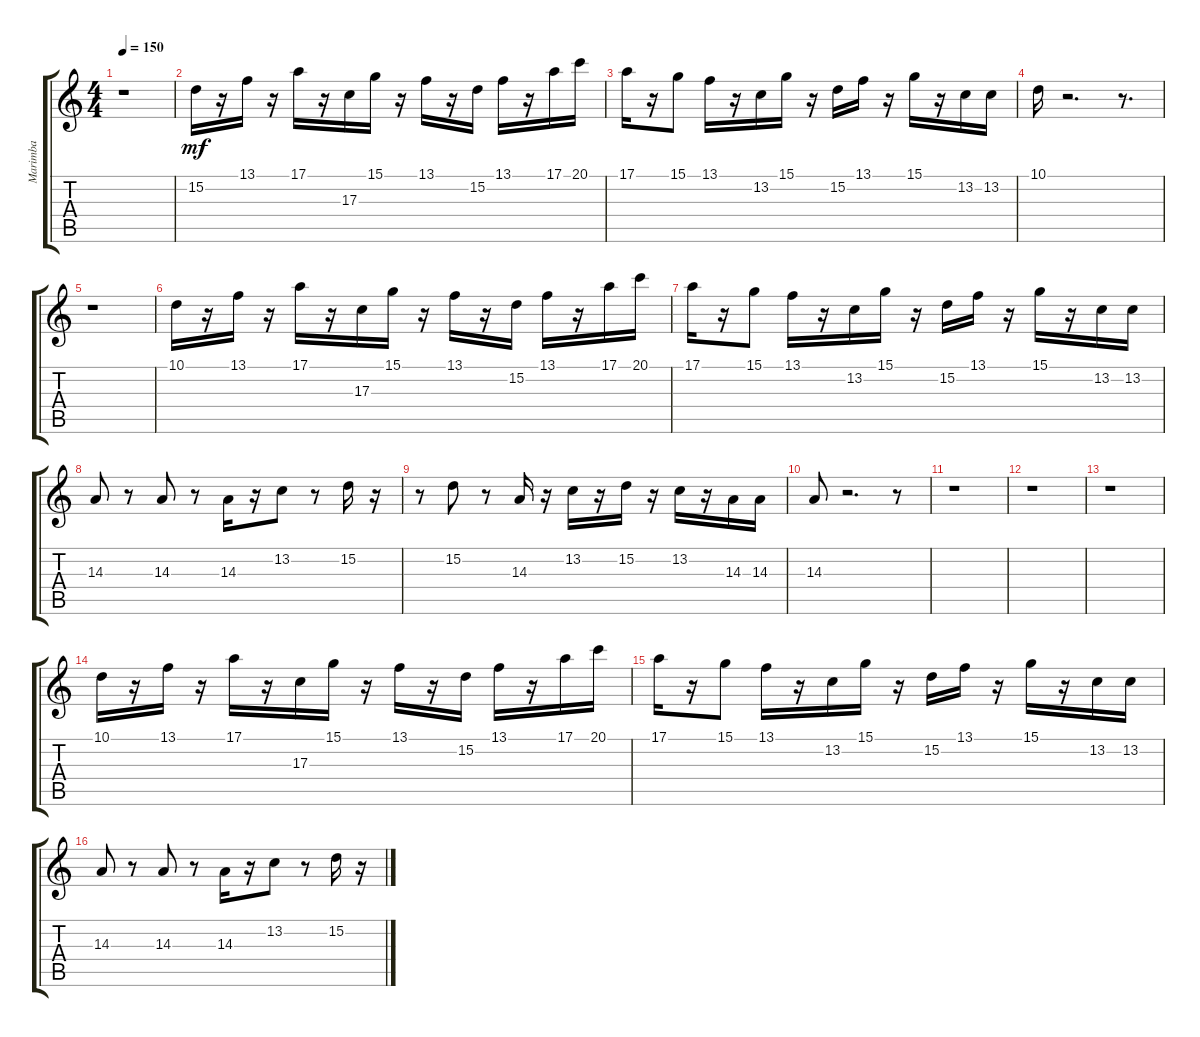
\track ("Marimba" "Marimba") {instrument marimba}
\staff {score tabs}
\tuning (E4 B3 G3 D3 A2 E2) {hide}
\ts (4 4)
\tempo 150
\clef g2
\ks c
r.1{dy mf} |
15.2.16 r.16 13.1.16 r.16 17.1.16 r.16 17.3.16 15.1.16 r.16 13.1.16 r.16 15.2.16 13.1.16 r.16 17.1.16 20.1.16 |
17.1.16 r.16 15.1.8 13.1.16 r.16 13.2.16 15.1.16 r.16 15.2.16 13.1.16 r.16 15.1.16 r.16 13.2.16 13.2.16 |
10.1.16 r.2{d} r.8{d} |
r.1 |
10.1.16 r.16 13.1.16 r.16 17.1.16 r.16 17.3.16 15.1.16 r.16 13.1.16 r.16 15.2.16 13.1.16 r.16 17.1.16 20.1.16 |
17.1.16 r.16 15.1.8 13.1.16 r.16 13.2.16 15.1.16 r.16 15.2.16 13.1.16 r.16 15.1.16 r.16 13.2.16 13.2.16 |
14.3.8 r.8 14.3.8 r.8 14.3.16 r.16 13.2.8 r.8 15.2.16 r.16 |
r.8 15.2.8 r.8 14.3.16 r.16 13.2.16 r.16 15.2.16 r.16 13.2.16 r.16 14.3.16 14.3.16 |
14.3.8 r.2{d} r.8 |
r.1 |
r.1 |
r.1 |
10.1.16 r.16 13.1.16 r.16 17.1.16 r.16 17.3.16 15.1.16 r.16 13.1.16 r.16 15.2.16 13.1.16 r.16 17.1.16 20.1.16 |
17.1.16 r.16 15.1.8 13.1.16 r.16 13.2.16 15.1.16 r.16 15.2.16 13.1.16 r.16 15.1.16 r.16 13.2.16 13.2.16 |
14.3.8 r.8 14.3.8 r.8 14.3.16 r.16 13.2.8 r.8 15.2.16 r.16
